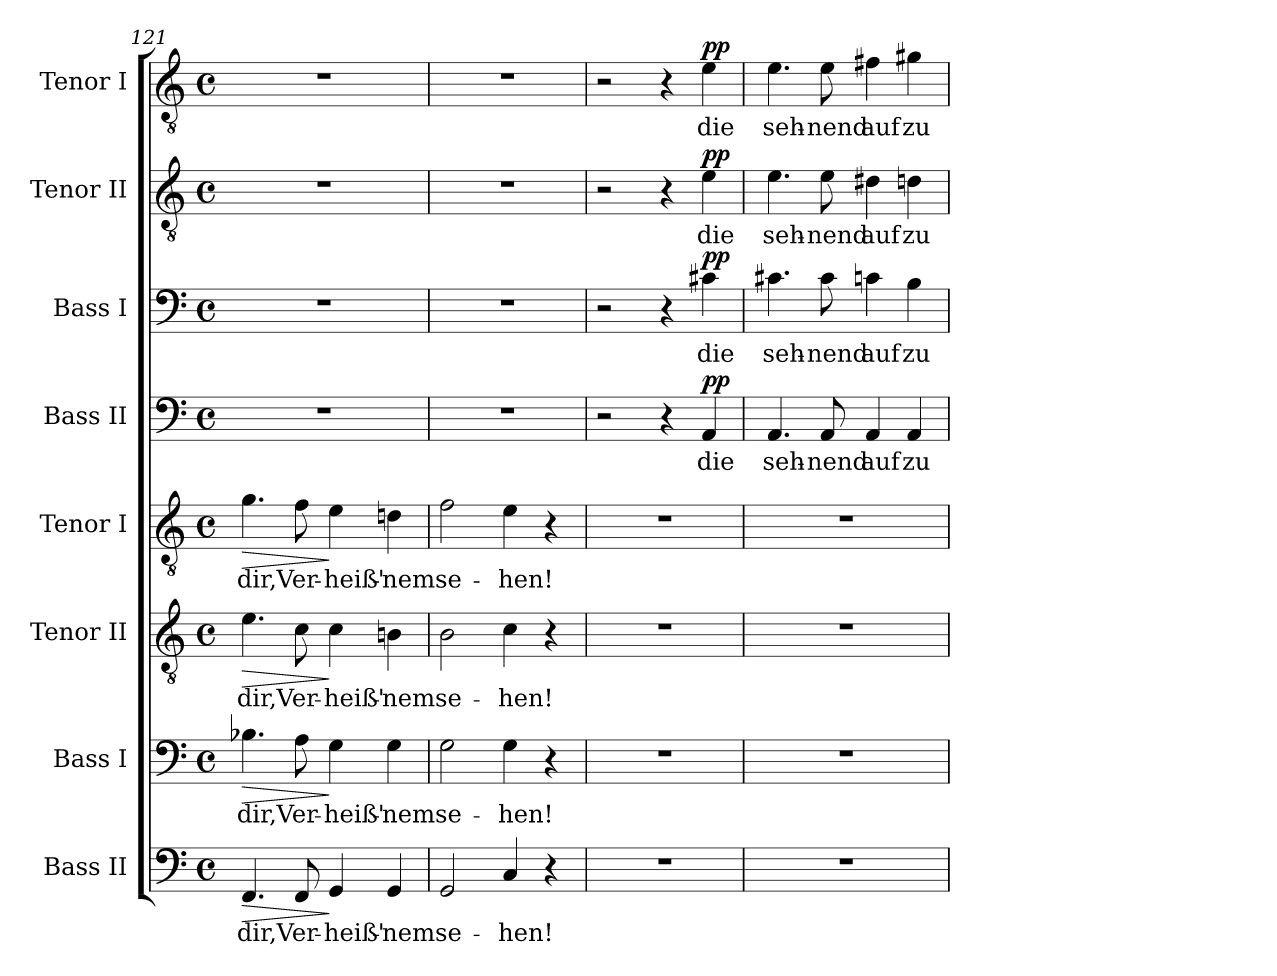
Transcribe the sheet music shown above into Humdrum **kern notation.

**kern	**text	**dynam	**kern	**text	**dynam	**kern	**text	**dynam	**kern	**text	**dynam	**kern	**text	**dynam	**kern	**text	**dynam	**kern	**text	**dynam	**kern	**text	**dynam
*part8	*part8	*part8	*part7	*part7	*part7	*part6	*part6	*part6	*part5	*part5	*part5	*part4	*part4	*part4	*part3	*part3	*part3	*part2	*part2	*part2	*part1	*part1	*part1
*staff8	*staff8	*staff8	*staff7	*staff7	*staff7	*staff6	*staff6	*staff6	*staff5	*staff5	*staff5	*staff4	*staff4	*staff4	*staff3	*staff3	*staff3	*staff2	*staff2	*staff2	*staff1	*staff1	*staff1
*I"Bass II	*	*	*I"Bass I	*	*	*I"Tenor II	*	*	*I"Tenor I	*	*	*I"Bass II	*	*	*I"Bass I	*	*	*I"Tenor II	*	*	*I"Tenor I	*	*
*I'B.	*	*	*I'B.	*	*	*I'T.	*	*	*I'T.	*	*	*I'B.	*	*	*I'B.	*	*	*I'T.	*	*	*I'T.	*	*
*clefF4	*	*	*clefF4	*	*	*clefGv2	*	*	*clefGv2	*	*	*clefF4	*	*	*clefF4	*	*	*clefGv2	*	*	*clefGv2	*	*
*	*	*	*	*	*	*ITrd7c12	*	*	*ITrd7c12	*	*	*	*	*	*	*	*	*ITrd7c12	*	*	*ITrd7c12	*	*
*k[]	*	*	*k[]	*	*	*k[]	*	*	*k[]	*	*	*k[]	*	*	*k[]	*	*	*k[]	*	*	*k[]	*	*
*C:	*	*	*C:	*	*	*C:	*	*	*C:	*	*	*C:	*	*	*C:	*	*	*C:	*	*	*C:	*	*
*M4/4	*	*	*M4/4	*	*	*M4/4	*	*	*M4/4	*	*	*M4/4	*	*	*M4/4	*	*	*M4/4	*	*	*M4/4	*	*
*met(c)	*	*	*met(c)	*	*	*met(c)	*	*	*met(c)	*	*	*met(c)	*	*	*met(c)	*	*	*met(c)	*	*	*met(c)	*	*
=121	=121	=121	=121	=121	=121	=121	=121	=121	=121	=121	=121	=121	=121	=121	=121	=121	=121	=121	=121	=121	=121	=121	=121
!	!LO:LY:b:color=#000000	!LO:HP:b	!	!	!	!	!	!	!	!	!	!	!	!	!	!	!	!	!	!	!	!	!
!	!	!	!	!LO:LY:b:color=#000000	!LO:HP:b	!	!	!	!	!	!	!	!	!	!	!	!	!	!	!	!	!	!
!	!	!	!	!	!	!	!LO:LY:b:color=#000000	!LO:HP:b	!	!	!	!	!	!	!	!	!	!	!	!	!	!	!
!	!	!	!	!	!	!	!	!	!	!LO:LY:b:color=#000000	!LO:HP:b	!	!	!	!	!	!	!	!	!	!	!	!
4.FFi/	dir,	>	4.B-Xi\	dir,	>	4.Ei\	dir,	>	4.Gi\	dir,	>	1r	.	.	1r	.	.	1r	.	.	1r	.	.
!	!LO:LY:b:color=#000000	!	!	!	!	!	!	!	!	!	!	!	!	!	!	!	!	!	!	!	!	!	!
!	!	!	!	!LO:LY:b:color=#000000	!	!	!	!	!	!	!	!	!	!	!	!	!	!	!	!	!	!	!
!	!	!	!	!	!	!	!LO:LY:b:color=#000000	!	!	!	!	!	!	!	!	!	!	!	!	!	!	!	!
!	!	!	!	!	!	!	!	!	!	!LO:LY:b:color=#000000	!	!	!	!	!	!	!	!	!	!	!	!	!
8FFi/	Ver-	.	8Ai\	Ver-	.	8Ci\	Ver-	.	8Fi\	Ver-	.	.	.	.	.	.	.	.	.	.	.	.	.
!	!LO:LY:b:color=#000000	!	!	!	!	!	!	!	!	!	!	!	!	!	!	!	!	!	!	!	!	!	!
!	!	!	!	!LO:LY:b:color=#000000	!	!	!	!	!	!	!	!	!	!	!	!	!	!	!	!	!	!	!
!	!	!	!	!	!	!	!LO:LY:b:color=#000000	!	!	!	!	!	!	!	!	!	!	!	!	!	!	!	!
!	!	!	!	!	!	!	!	!	!	!LO:LY:b:color=#000000	!	!	!	!	!	!	!	!	!	!	!	!	!
4GGi/	-heiß'-	]	4Gi\	-heiß'-	]	4Ci\	-heiß'-	]	4Ei\	-heiß'-	]	.	.	.	.	.	.	.	.	.	.	.	.
!	!LO:LY:b:color=#000000	!	!	!	!	!	!	!	!	!	!	!	!	!	!	!	!	!	!	!	!	!	!
!	!	!	!	!LO:LY:b:color=#000000	!	!	!	!	!	!	!	!	!	!	!	!	!	!	!	!	!	!	!
!	!	!	!	!	!	!	!LO:LY:b:color=#000000	!	!	!	!	!	!	!	!	!	!	!	!	!	!	!	!
!	!	!	!	!	!	!	!	!	!	!LO:LY:b:color=#000000	!	!	!	!	!	!	!	!	!	!	!	!	!
4GGi/	-nem	.	4Gi\	-nem	.	4BBni\	-nem	.	4Dni\	-nem	.	.	.	.	.	.	.	.	.	.	.	.	.
=122	=122	=122	=122	=122	=122	=122	=122	=122	=122	=122	=122	=122	=122	=122	=122	=122	=122	=122	=122	=122	=122	=122	=122
!	!LO:LY:b:color=#000000	!	!	!	!	!	!	!	!	!	!	!	!	!	!	!	!	!	!	!	!	!	!
!	!	!	!	!LO:LY:b:color=#000000	!	!	!	!	!	!	!	!	!	!	!	!	!	!	!	!	!	!	!
!	!	!	!	!	!	!	!LO:LY:b:color=#000000	!	!	!	!	!	!	!	!	!	!	!	!	!	!	!	!
!	!	!	!	!	!	!	!	!	!	!LO:LY:b:color=#000000	!	!	!	!	!	!	!	!	!	!	!	!	!
2GGi/	se-	.	2Gi\	se-	.	2BBi\	se-	.	2Fi\	se-	.	1r	.	.	1r	.	.	1r	.	.	1r	.	.
!	!LO:LY:b:color=#000000	!	!	!	!	!	!	!	!	!	!	!	!	!	!	!	!	!	!	!	!	!	!
!	!	!	!	!LO:LY:b:color=#000000	!	!	!	!	!	!	!	!	!	!	!	!	!	!	!	!	!	!	!
!	!	!	!	!	!	!	!LO:LY:b:color=#000000	!	!	!	!	!	!	!	!	!	!	!	!	!	!	!	!
!	!	!	!	!	!	!	!	!	!	!LO:LY:b:color=#000000	!	!	!	!	!	!	!	!	!	!	!	!	!
4Ci/	-hen!	.	4Gi\	-hen!	.	4Ci\	-hen!	.	4Ei\	-hen!	.	.	.	.	.	.	.	.	.	.	.	.	.
4r	.	.	4r	.	.	4r	.	.	4r	.	.	.	.	.	.	.	.	.	.	.	.	.	.
!!LO:LB:g=z
=123	=123	=123	=123	=123	=123	=123	=123	=123	=123	=123	=123	=123	=123	=123	=123	=123	=123	=123	=123	=123	=123	=123	=123
1r	.	.	1r	.	.	1r	.	.	1r	.	.	2r	.	.	2r	.	.	2r	.	.	2r	.	.
.	.	.	.	.	.	.	.	.	.	.	.	4r	.	.	4r	.	.	4r	.	.	4r	.	.
!	!	!	!	!	!	!	!	!	!	!	!	!	!LO:LY:b:color=#000000	!	!	!	!	!	!	!	!	!	!
!	!	!	!	!	!	!	!	!	!	!	!	!	!	!	!	!LO:LY:b:color=#000000	!	!	!	!	!	!	!
!	!	!	!	!	!	!	!	!	!	!	!	!	!	!	!	!	!	!	!LO:LY:b:color=#000000	!	!	!	!
!	!	!	!	!	!	!	!	!	!	!	!	!	!	!	!	!	!	!	!	!	!	!LO:LY:b:color=#000000	!
.	.	.	.	.	.	.	.	.	.	.	.	4AAi/	die	pp	4c#Xi\	die	pp	4Ei\	die	pp	4Ei\	die	pp
=124	=124	=124	=124	=124	=124	=124	=124	=124	=124	=124	=124	=124	=124	=124	=124	=124	=124	=124	=124	=124	=124	=124	=124
!	!	!	!	!	!	!	!	!	!	!	!	!	!LO:LY:b:color=#000000	!	!	!	!	!	!	!	!	!	!
!	!	!	!	!	!	!	!	!	!	!	!	!	!	!	!	!LO:LY:b:color=#000000	!	!	!	!	!	!	!
!	!	!	!	!	!	!	!	!	!	!	!	!	!	!	!	!	!	!	!LO:LY:b:color=#000000	!	!	!	!
!	!	!	!	!	!	!	!	!	!	!	!	!	!	!	!	!	!	!	!	!	!	!LO:LY:b:color=#000000	!
1r	.	.	1r	.	.	1r	.	.	1r	.	.	4.AAi/	seh-	.	4.c#Xi\	seh-	.	4.Ei\	seh-	.	4.Ei\	seh-	.
!	!	!	!	!	!	!	!	!	!	!	!	!	!LO:LY:b:color=#000000	!	!	!	!	!	!	!	!	!	!
!	!	!	!	!	!	!	!	!	!	!	!	!	!	!	!	!LO:LY:b:color=#000000	!	!	!	!	!	!	!
!	!	!	!	!	!	!	!	!	!	!	!	!	!	!	!	!	!	!	!LO:LY:b:color=#000000	!	!	!	!
!	!	!	!	!	!	!	!	!	!	!	!	!	!	!	!	!	!	!	!	!	!	!LO:LY:b:color=#000000	!
.	.	.	.	.	.	.	.	.	.	.	.	8AAi/	-nend	.	8c#i\	-nend	.	8Ei\	-nend	.	8Ei\	-nend	.
!	!	!	!	!	!	!	!	!	!	!	!	!	!LO:LY:b:color=#000000	!	!	!	!	!	!	!	!	!	!
!	!	!	!	!	!	!	!	!	!	!	!	!	!	!	!	!LO:LY:b:color=#000000	!	!	!	!	!	!	!
!	!	!	!	!	!	!	!	!	!	!	!	!	!	!	!	!	!	!	!LO:LY:b:color=#000000	!	!	!	!
!	!	!	!	!	!	!	!	!	!	!	!	!	!	!	!	!	!	!	!	!	!	!LO:LY:b:color=#000000	!
.	.	.	.	.	.	.	.	.	.	.	.	4AAi/	auf	.	4cni\	auf	.	4D#Xi\	auf	.	4F#Xi\	auf	.
!	!	!	!	!	!	!	!	!	!	!	!	!	!LO:LY:b:color=#000000	!	!	!	!	!	!	!	!	!	!
!	!	!	!	!	!	!	!	!	!	!	!	!	!	!	!	!LO:LY:b:color=#000000	!	!	!	!	!	!	!
!	!	!	!	!	!	!	!	!	!	!	!	!	!	!	!	!	!	!	!LO:LY:b:color=#000000	!	!	!	!
!	!	!	!	!	!	!	!	!	!	!	!	!	!	!	!	!	!	!	!	!	!	!LO:LY:b:color=#000000	!
.	.	.	.	.	.	.	.	.	.	.	.	4AAi/	zu	.	4Bi\	zu	.	4Dni\	zu	.	4G#Xi\	zu	.
=	=	=	=	=	=	=	=	=	=	=	=	=	=	=	=	=	=	=	=	=	=	=	=
*-	*-	*-	*-	*-	*-	*-	*-	*-	*-	*-	*-	*-	*-	*-	*-	*-	*-	*-	*-	*-	*-	*-	*-
